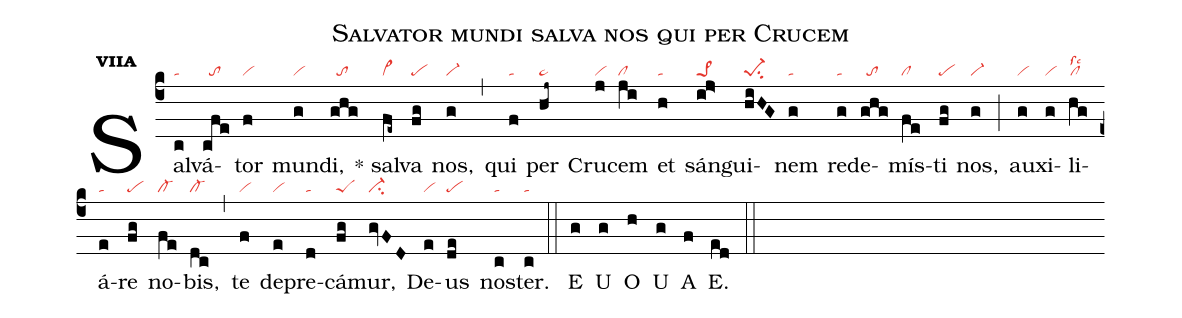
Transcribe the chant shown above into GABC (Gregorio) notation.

name:Salvator mundi salva nos qui per Crucem;
office-part:an;
mode:7a;
nabc-lines:1;
%%
initial-style: 1;
name: Salvator mundi salva nos qui per Crucem;
mode: 7;
office-part: Antiphona;
annotation: Ant.;
annotation: vii a transp.
nabc-lines: 1;
%%
(c4) Sal(c|ta)vá(cfe|//to)tor(f|vi) mun(g|vi)di,(ghg|//to) <sp>*</sp> sal(fe~|vi>)va(fg|pe) nos,(g|vi-) (,) qui(f|ta) per(hj~|ta>) Cru(j|vi)cem(ji|cl) et(h|ta) sán(ij>|pe>1)gui(hiHG|pe-1su2)nem(g|ta) re(g|ta)de(ghg|//to)mís(fe|cl)ti(fg|pe) nos,(g|vi-) (;) au(g|vi)xi(g|vi)li(hg|cllssc2)á(e|ta)re(fg|pe) no(fe|cl-)bis,(dc|cl-) (,) te(f|vi) de(e|vi)pre(d|ta)cá(fg|peS)mur,(gvFD|ci-) De(e|vi)us(de|pe) nos(c|ta)ter.(c|ta) (::)
<eu> E(g) U(g) O(h) U(g) A(f) E.(ed) </eu> (::)
